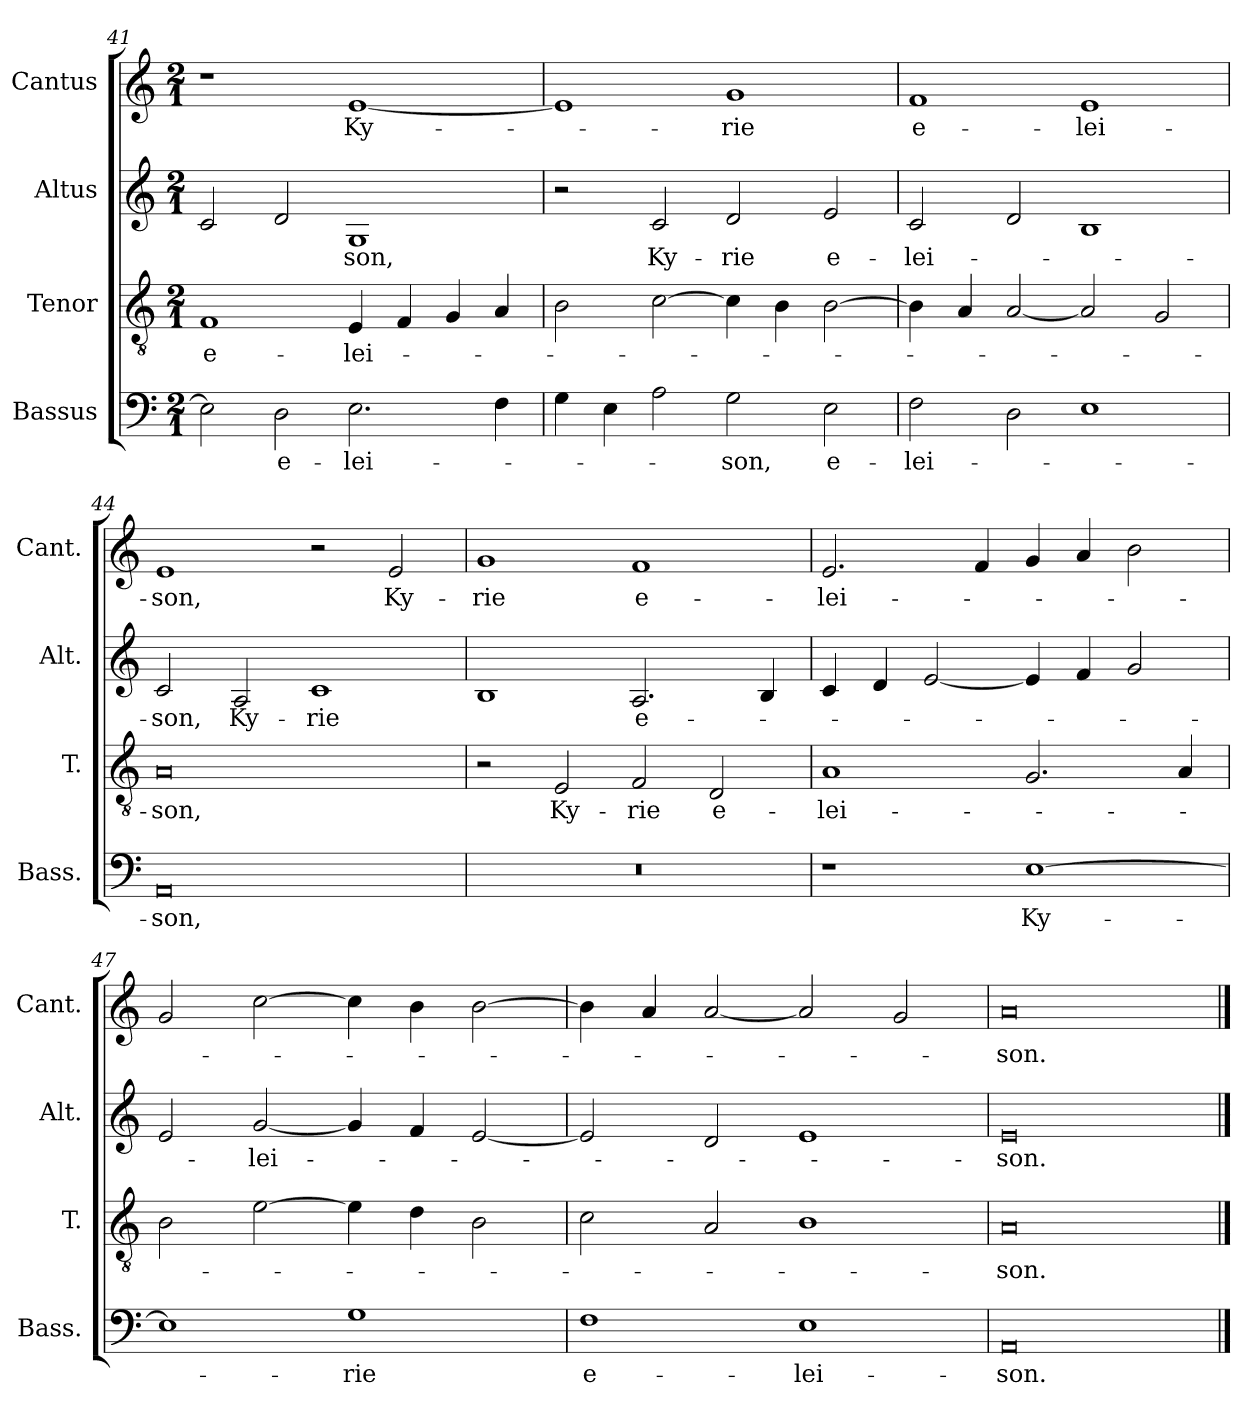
**kern	**text	**kern	**text	**kern	**text	**kern	**text
*part4	*part4	*part3	*part3	*part2	*part2	*part1	*part1
*staff4	*staff4	*staff3	*staff3	*staff2	*staff2	*staff1	*staff1
*I"Bassus	*	*I"Tenor	*	*I"Altus	*	*I"Cantus	*
*I'Bass.	*	*I'T.	*	*I'Alt.	*	*I'Cant.	*
*clefF4	*	*clefGv2	*	*clefG2	*	*clefG2	*
*	*	*ITrd7c12	*	*	*	*	*
*k[]	*	*k[]	*	*k[]	*	*k[]	*
*C:	*	*C:	*	*C:	*	*C:	*
*M2/1	*	*M2/1	*	*M2/1	*	*M2/1	*
=41	=41	=41	=41	=41	=41	=41	=41
2E\]	.	1FF/	e-	2c/	.	1r	.
2D\	e-	.	.	2d/	.	.	.
2.E\	-lei-	4EE/	-lei-	1G/	-son,	[1e/	Ky-
.	.	4FF/	.	.	.	.	.
.	.	4GG/	.	.	.	.	.
4F\	.	4AA/	.	.	.	.	.
=42	=42	=42	=42	=42	=42	=42	=42
4G\	.	2BB\	.	2r	.	1e/]	.
4E\	.	.	.	.	.	.	.
2A\	.	[2C\	.	2c/	Ky-	.	.
2G\	-son,	4C\]	.	2d/	-rie	1g/	-rie
.	.	4BB\	.	.	.	.	.
2E\	e-	[2BB\	.	2e/	e-	.	.
=43	=43	=43	=43	=43	=43	=43	=43
2F\	-lei-	4BB\]	.	2c/	-lei-	1f/	e-
.	.	4AA/	.	.	.	.	.
2D\	.	[2AA/	.	2d/	.	.	.
1E\	.	2AA/]	.	1B/	.	1e/	-lei-
.	.	2GG/	.	.	.	.	.
=44	=44	=44	=44	=44	=44	=44	=44
0AA/	-son,	0AA/	-son,	2c/	-son,	1e/	-son,
.	.	.	.	2A/	Ky-	.	.
.	.	.	.	1c/	-rie	2r	.
.	.	.	.	.	.	2e/	Ky-
=45	=45	=45	=45	=45	=45	=45	=45
0r	.	2r	.	1B/	.	1g/	-rie
.	.	2EE/	Ky-	.	.	.	.
.	.	2FF/	-rie	2.A/	e-	1f/	e-
.	.	2DD/	e-	.	.	.	.
.	.	.	.	4B/	.	.	.
=46	=46	=46	=46	=46	=46	=46	=46
1r	.	1AA/	-lei-	4c/	.	2.e/	-lei-
.	.	.	.	4d/	.	.	.
.	.	.	.	[2e/	.	.	.
.	.	.	.	.	.	4f/	.
[1E\	Ky-	2.GG/	.	4e/]	.	4g/	.
.	.	.	.	4f/	.	4a/	.
.	.	.	.	2g/	.	2b\	.
.	.	4AA/	.	.	.	.	.
=47	=47	=47	=47	=47	=47	=47	=47
1E\]	.	2BB\	.	2e/	.	2g/	.
.	.	[2E\	.	[2g/	-lei-	[2cc\	.
1G\	-rie	4E\]	.	4g/]	.	4cc\]	.
.	.	4D\	.	4f/	.	4b\	.
.	.	2BB\	.	[2e/	.	[2b\	.
=48	=48	=48	=48	=48	=48	=48	=48
1F\	e-	2C\	.	2e/]	.	4b\]	.
.	.	.	.	.	.	4a/	.
.	.	2AA/	.	2d/	.	[2a/	.
1E\	-lei-	1BB\	.	1e/	.	2a/]	.
.	.	.	.	.	.	2g/	.
=49	=49	=49	=49	=49	=49	=49	=49
0AA/	-son.	0AA/	-son.	0e/	-son.	0a/	-son.
==	==	==	==	==	==	==	==
*-	*-	*-	*-	*-	*-	*-	*-
